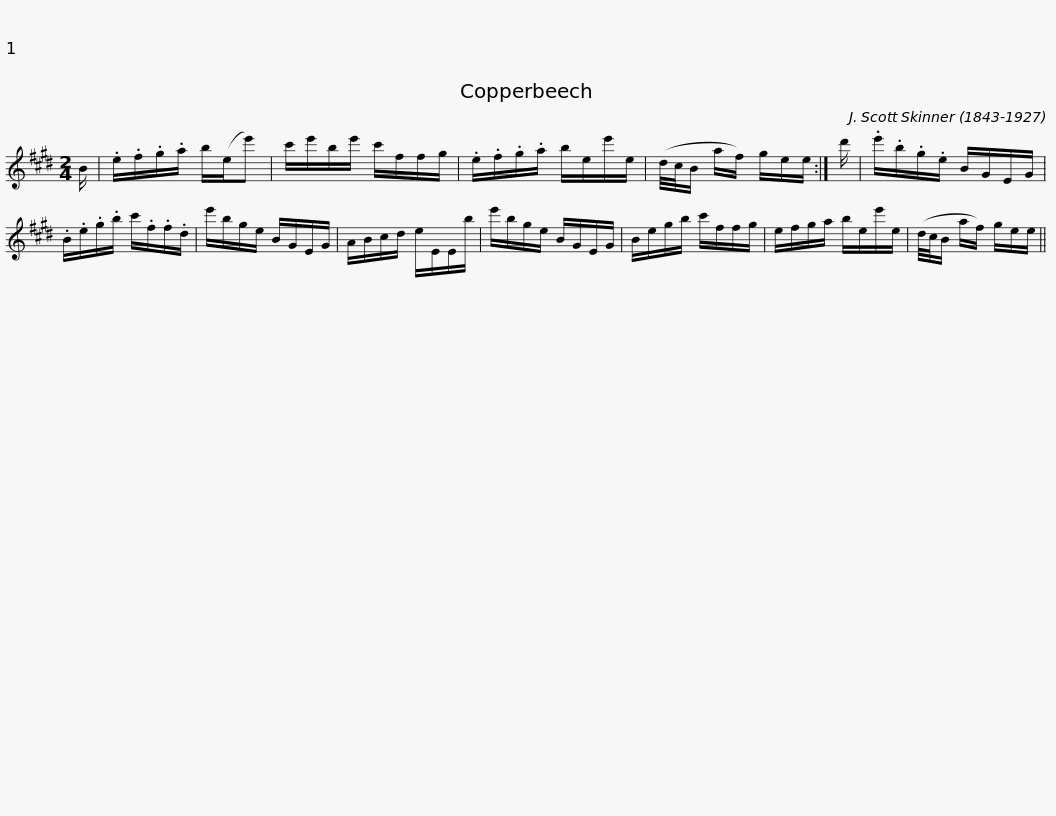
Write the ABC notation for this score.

X:1
L:1/8
M:2/4
I:linebreak $
K:E
V:1 treble
V:1
 B/ | .e/.f/.g/.a/ b/(e/e') | c'/e'/b/e'/ c'/f/f/g/ | .e/.f/.g/.a/ b/e/e'/e/ | (d/4c/4B/ a/f/) g/e/e/ :| %5
 d'/ | .e'/.b/.g/.e/ B/G/E/G/ |$ .B/.e/.g/.b/ c'/.f/.f/.d/ | e'/b/g/e/ B/G/E/G/ | A/B/c/d/ e/E/E/b/ | %10
 e'/b/g/e/ B/G/E/G/ | B/e/g/b/ c'/f/f/g/ |$ e/f/g/a/ b/e/e'/e/ | (d/4c/4B/ a/f/) g/e/e/ || %14
